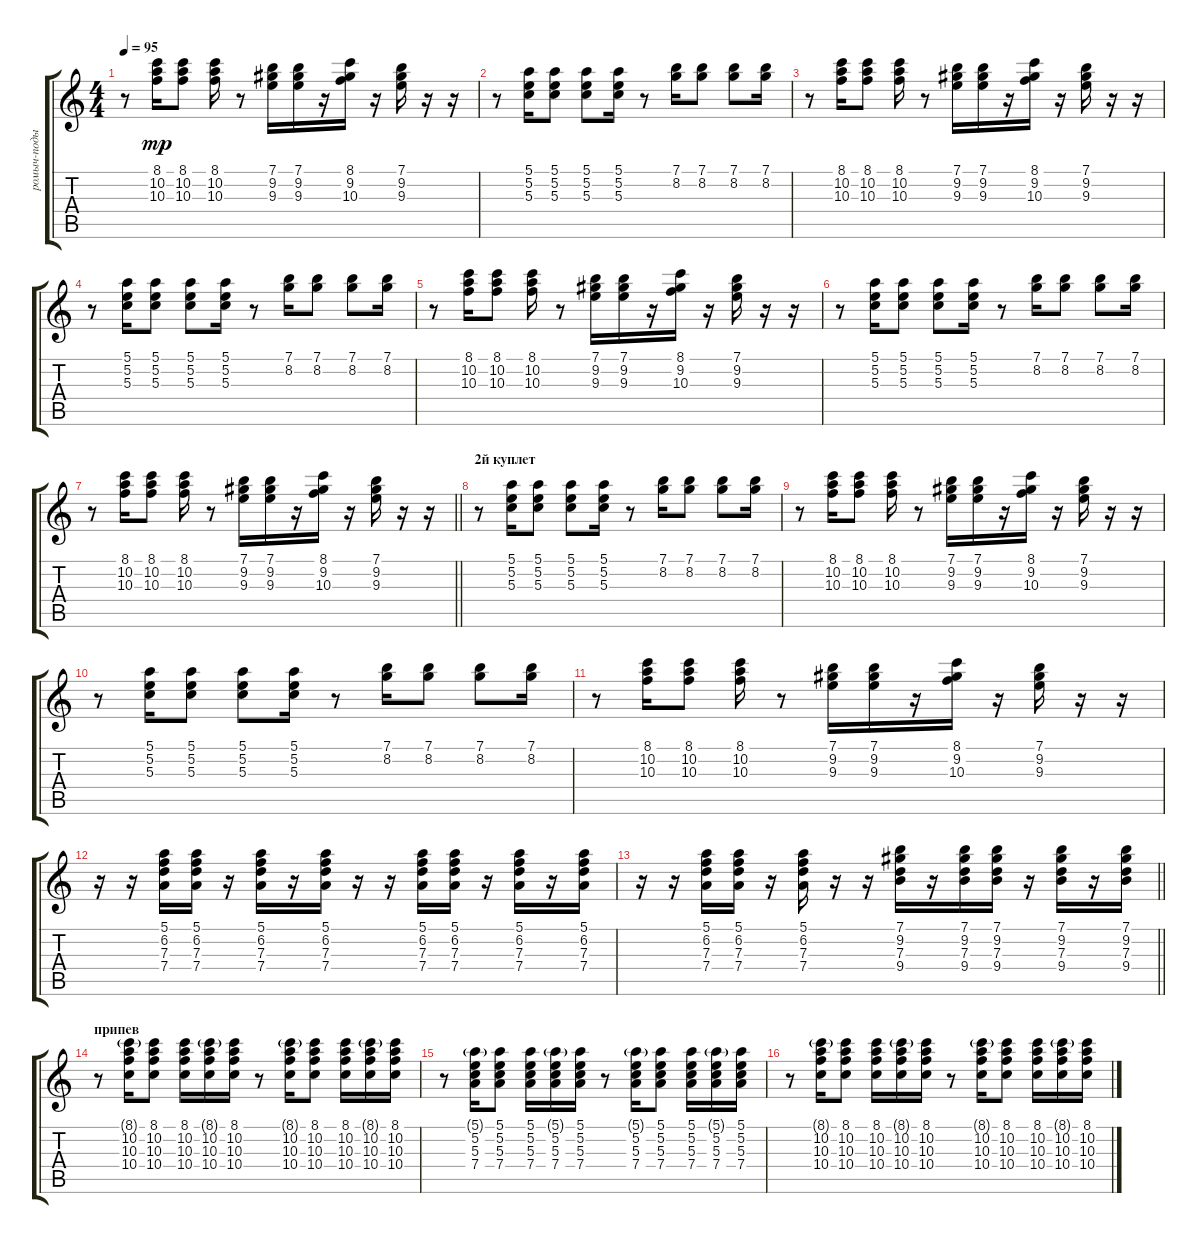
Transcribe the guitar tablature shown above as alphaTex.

\track ("ромыч-подыгрывает" "ромыч-поды") {instrument acousticguitarsteel}
\staff {score tabs}
\tuning (E4 B3 G3 D3 A2 E2) {hide}
\ts (4 4)
\tempo 95
\clef g2
\ks c
r.8{dy mp} (8.1 10.2 10.3).16 (8.1 10.2 10.3).8 (8.1 10.2 10.3).16 r.8 (7.1 9.2 9.3).16 (7.1 9.2 9.3).16 r.16 (8.1 9.2 10.3).16 r.16 (7.1 9.2 9.3).16 r.16 r.16 |
r.8 (5.1 5.2 5.3).16 (5.1 5.2 5.3).8 (5.1 5.2 5.3).8 (5.1 5.2 5.3).16 r.8 (7.1 8.2).16 (7.1 8.2).8 (7.1 8.2).8 (7.1 8.2).16 |
r.8 (8.1 10.2 10.3).16 (8.1 10.2 10.3).8 (8.1 10.2 10.3).16 r.8 (7.1 9.2 9.3).16 (7.1 9.2 9.3).16 r.16 (8.1 9.2 10.3).16 r.16 (7.1 9.2 9.3).16 r.16 r.16 |
r.8 (5.1 5.2 5.3).16 (5.1 5.2 5.3).8 (5.1 5.2 5.3).8 (5.1 5.2 5.3).16 r.8 (7.1 8.2).16 (7.1 8.2).8 (7.1 8.2).8 (7.1 8.2).16 |
r.8 (8.1 10.2 10.3).16 (8.1 10.2 10.3).8 (8.1 10.2 10.3).16 r.8 (7.1 9.2 9.3).16 (7.1 9.2 9.3).16 r.16 (8.1 9.2 10.3).16 r.16 (7.1 9.2 9.3).16 r.16 r.16 |
r.8 (5.1 5.2 5.3).16 (5.1 5.2 5.3).8 (5.1 5.2 5.3).8 (5.1 5.2 5.3).16 r.8 (7.1 8.2).16 (7.1 8.2).8 (7.1 8.2).8 (7.1 8.2).16 |
\barLineRight lightlight
r.8 (8.1 10.2 10.3).16 (8.1 10.2 10.3).8 (8.1 10.2 10.3).16 r.8 (7.1 9.2 9.3).16 (7.1 9.2 9.3).16 r.16 (8.1 9.2 10.3).16 r.16 (7.1 9.2 9.3).16 r.16 r.16 |
\section ("" "2й куплет")
r.8 (5.1 5.2 5.3).16 (5.1 5.2 5.3).8 (5.1 5.2 5.3).8 (5.1 5.2 5.3).16 r.8 (7.1 8.2).16 (7.1 8.2).8 (7.1 8.2).8 (7.1 8.2).16 |
r.8 (8.1 10.2 10.3).16 (8.1 10.2 10.3).8 (8.1 10.2 10.3).16 r.8 (7.1 9.2 9.3).16 (7.1 9.2 9.3).16 r.16 (8.1 9.2 10.3).16 r.16 (7.1 9.2 9.3).16 r.16 r.16 |
r.8 (5.1 5.2 5.3).16 (5.1 5.2 5.3).8 (5.1 5.2 5.3).8 (5.1 5.2 5.3).16 r.8 (7.1 8.2).16 (7.1 8.2).8 (7.1 8.2).8 (7.1 8.2).16 |
r.8 (8.1 10.2 10.3).16 (8.1 10.2 10.3).8 (8.1 10.2 10.3).16 r.8 (7.1 9.2 9.3).16 (7.1 9.2 9.3).16 r.16 (8.1 9.2 10.3).16 r.16 (7.1 9.2 9.3).16 r.16 r.16 |
r.16 r.16 (5.1 6.2 7.3 7.4).16 (5.1 6.2 7.3 7.4).16 r.16 (5.1 6.2 7.3 7.4).16 r.16 (5.1 6.2 7.3 7.4).16 r.16 r.16 (5.1 6.2 7.3 7.4).16 (5.1 6.2 7.3 7.4).16 r.16 (5.1 6.2 7.3 7.4).16 r.16 (5.1 6.2 7.3 7.4).16 |
\barLineRight lightlight
r.16 r.16 (5.1 6.2 7.3 7.4).16 (5.1 6.2 7.3 7.4).16 r.16 (5.1 6.2 7.3 7.4).16 r.16 r.16 (7.1 9.2 7.3 9.4).16 r.16 (7.1 9.2 7.3 9.4).16 (7.1 9.2 7.3 9.4).16 r.16 (7.1 9.2 7.3 9.4).16 r.16 (7.1 9.2 7.3 9.4).16 |
\section ("" "припев")
r.8 (8.1{g} 10.2 10.3 10.4).16 (8.1 10.2 10.3 10.4).8 (8.1 10.2 10.3 10.4).16 (8.1{g} 10.2 10.3 10.4).16 (8.1 10.2 10.3 10.4).16 r.8 (8.1{g} 10.2 10.3 10.4).16 (8.1 10.2 10.3 10.4).8 (8.1 10.2 10.3 10.4).16 (8.1{g} 10.2 10.3 10.4).16 (8.1 10.2 10.3 10.4).16 |
r.8 (5.1{g} 5.2 5.3 7.4).16 (5.1 5.2 5.3 7.4).8 (5.1 5.2 5.3 7.4).16 (5.1{g} 5.2 5.3 7.4).16 (5.1 5.2 5.3 7.4).16 r.8 (5.1{g} 5.2 5.3 7.4).16 (5.1 5.2 5.3 7.4).8 (5.1 5.2 5.3 7.4).16 (5.1{g} 5.2 5.3 7.4).16 (5.1 5.2 5.3 7.4).16 |
r.8 (8.1{g} 10.2 10.3 10.4).16 (8.1 10.2 10.3 10.4).8 (8.1 10.2 10.3 10.4).16 (8.1{g} 10.2 10.3 10.4).16 (8.1 10.2 10.3 10.4).16 r.8 (8.1{g} 10.2 10.3 10.4).16 (8.1 10.2 10.3 10.4).8 (8.1 10.2 10.3 10.4).16 (8.1{g} 10.2 10.3 10.4).16 (8.1 10.2 10.3 10.4).16
